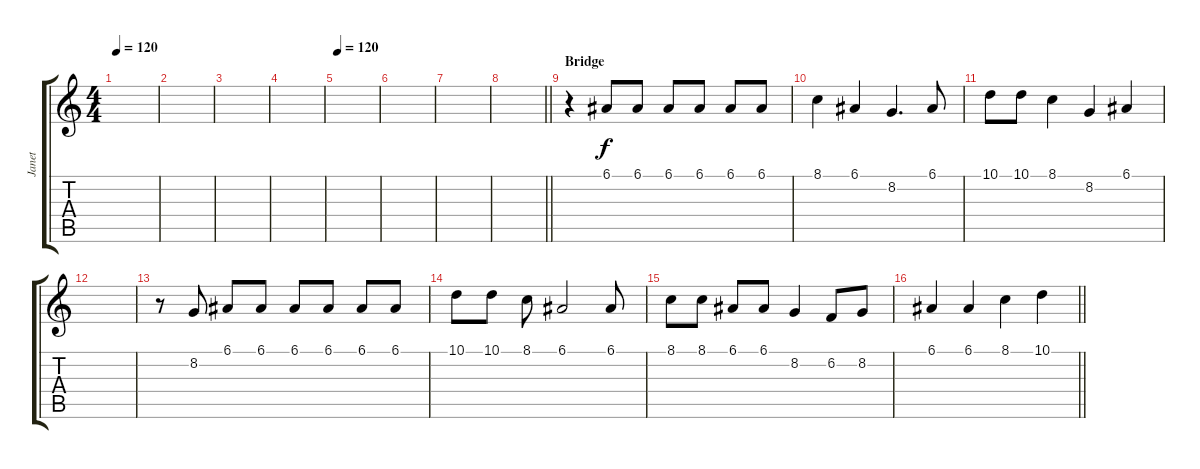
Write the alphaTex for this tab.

\track ("Janet" "Janet") {instrument synthvoice}
\staff {score tabs}
\tuning (E4 B3 G3 D3 A2 E2) {hide}
\ts (4 4)
\tempo 120
\clef g2
\ks c
|
|
|
|
\tempo 120
|
|
|
\barLineRight lightlight
|
\section ("" "Bridge")
r.4 6.1.8 6.1.8 6.1.8 6.1.8 6.1.8 6.1.8 |
8.1.4 6.1.4 8.2.4{d} 6.1.8 |
10.1.8 10.1.8 8.1.4 8.2.4 6.1.4 |
|
r.8 8.2.8 6.1.8 6.1.8 6.1.8 6.1.8 6.1.8 6.1.8 |
10.1.8 10.1.8 8.1.8 6.1.2 6.1.8 |
8.1.8 8.1.8 6.1.8 6.1.8 8.2.4 6.2.8 8.2.8 |
\barLineRight lightlight
6.1.4 6.1.4 8.1.4 10.1.4
